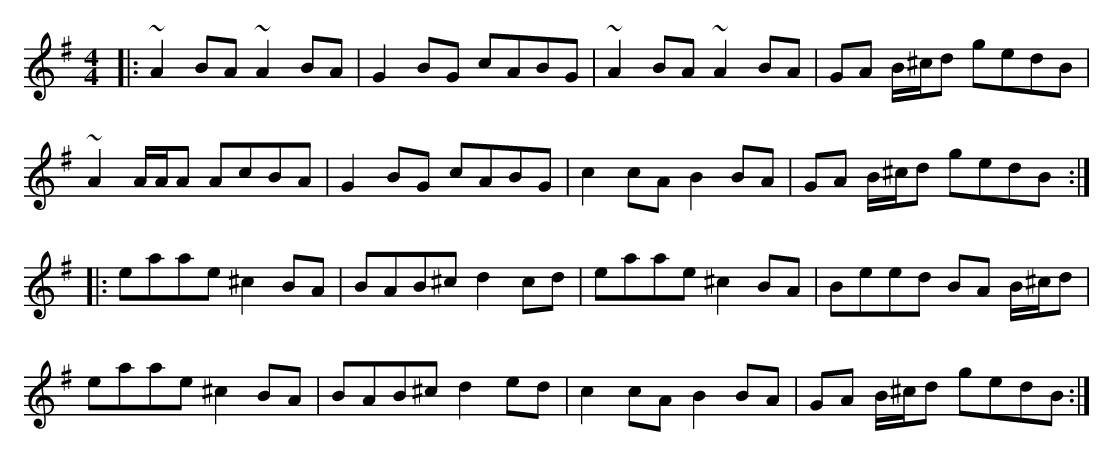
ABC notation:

X:1
M:4/4
K:Ador
|:~A2 BA ~A2 BA|G2 BG cABG|~ A2 BA ~A2 BA|GA B/^c/d gedB|
~A2 A/A/A AcBA|G2 BG cABG|c2 cA B2 BA|GA B/^c/d gedB:|
|:eaae ^c2 BA|BAB^c d2 cd|eaae ^c2 BA|Beed BA B/^c/d|
eaae ^c2 BA|BAB^c d2 ed|c2 cA B2 BA|GA B/^c/d gedB:|
